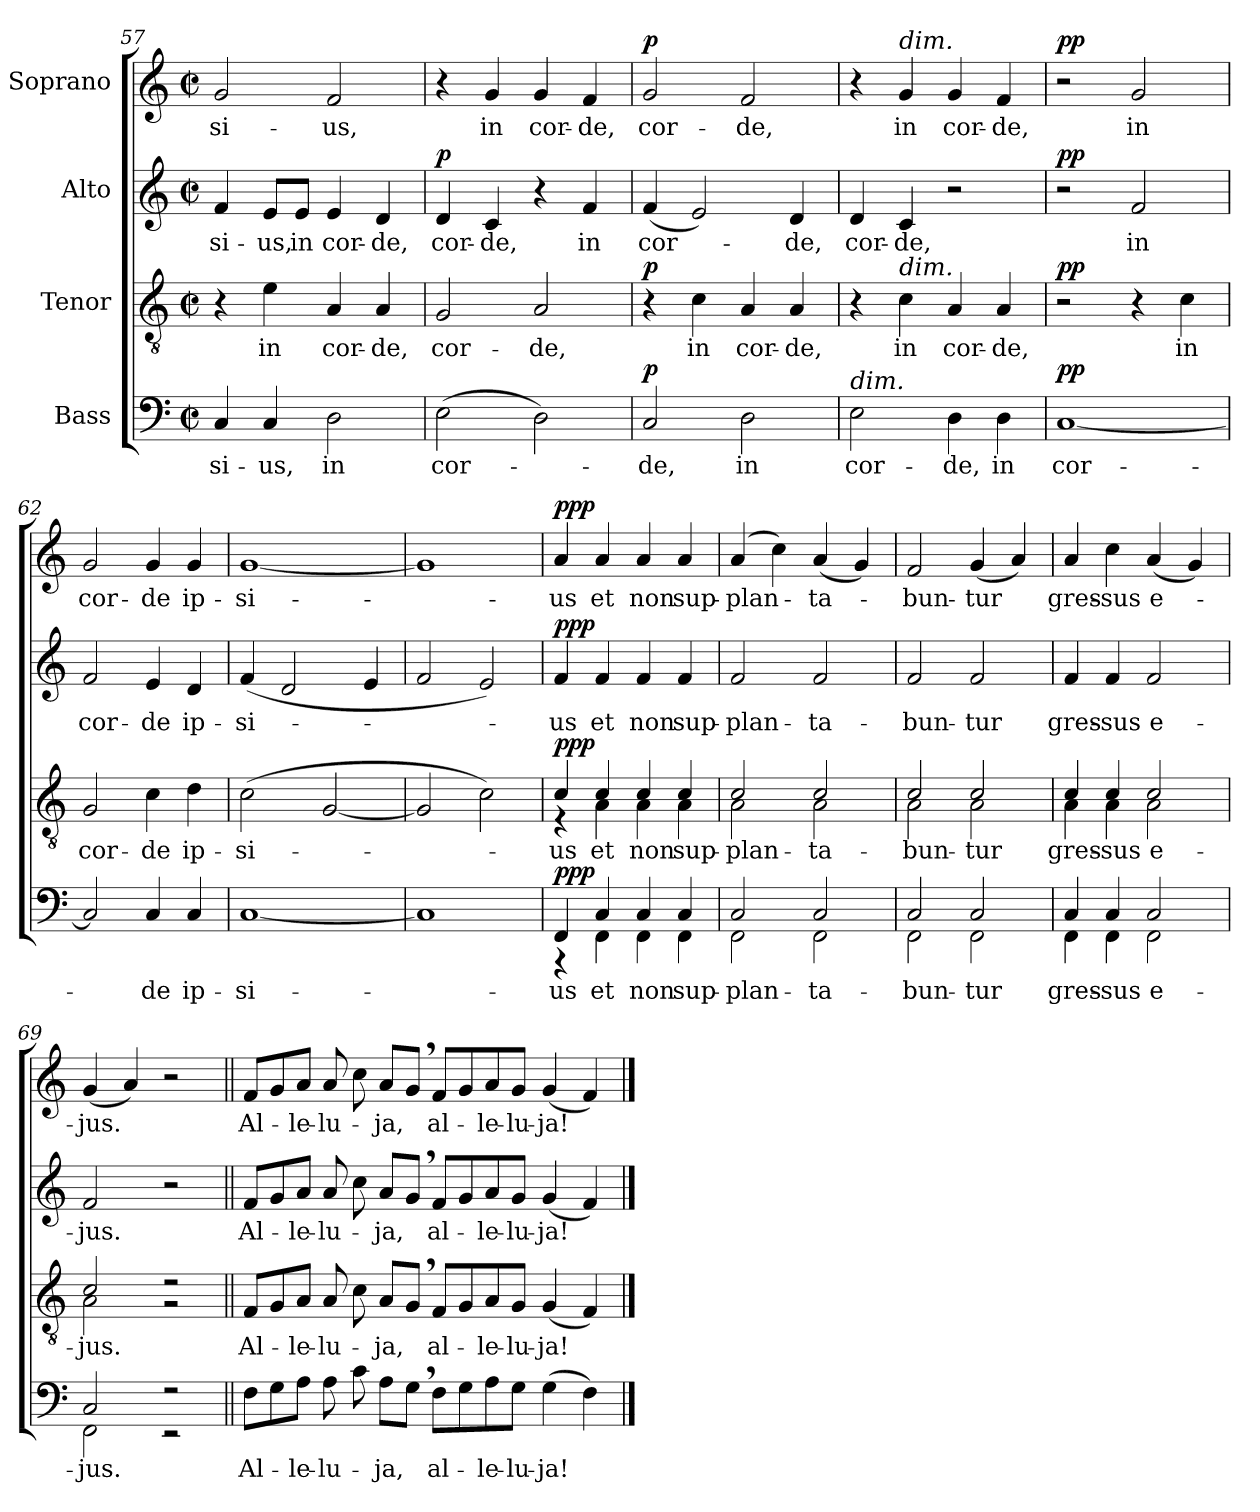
**kern	**text	**dynam	**kern	**text	**dynam	**kern	**text	**dynam	**kern	**text	**dynam
*part4	*part4	*part4	*part3	*part3	*part3	*part2	*part2	*part2	*part1	*part1	*part1
*staff4	*staff4	*staff4	*staff3	*staff3	*staff3	*staff2	*staff2	*staff2	*staff1	*staff1	*staff1
*I"Bass	*	*	*I"Tenor	*	*	*I"Alto	*	*	*I"Soprano	*	*
*clefF4	*	*	*clefGv2	*	*	*clefG2	*	*	*clefG2	*	*
*k[]	*	*	*k[]	*	*	*k[]	*	*	*k[]	*	*
*M2/2	*	*	*M2/2	*	*	*M2/2	*	*	*M2/2	*	*
*met(c|)	*	*	*met(c|)	*	*	*met(c|)	*	*	*met(c|)	*	*
=57	=57	=57	=57	=57	=57	=57	=57	=57	=57	=57	=57
!	!LO:LY:b	!	!	!	!	!	!LO:LY:b	!	!	!LO:LY:b	!
4C/	-si-	.	4r	.	.	4f/	-si-	.	2g/	-si-	.
!	!LO:LY:b	!	!	!LO:LY:b	!	!	!LO:LY:b	!	!	!	!
4C/	-us,	.	4e\	in	.	8e/L	-us,	.	.	.	.
!	!	!	!	!	!	!	!LO:LY:b	!	!	!	!
.	.	.	.	.	.	8e/J	in	.	.	.	.
!	!LO:LY:b	!	!	!LO:LY:b	!	!	!LO:LY:b	!	!	!LO:LY:b	!
2D\	in	.	4A/	cor-	.	4e/	cor-	.	2f/	-us,	.
!	!	!	!	!LO:LY:b	!	!	!LO:LY:b	!	!	!	!
.	.	.	4A/	-de,	.	4d/	-de,	.	.	.	.
=58	=58	=58	=58	=58	=58	=58	=58	=58	=58	=58	=58
!	!LO:LY:b	!	!	!LO:LY:b	!	!	!LO:LY:b	!LO:DY:a	!	!	!
(>2E\	cor-	.	2G/	cor-	.	4d/	cor-	p	4r	.	.
!	!	!	!	!	!	!	!LO:LY:b	!	!	!LO:LY:b	!
.	.	.	.	.	.	4c/	-de,	.	4g/	in	.
!	!	!	!	!LO:LY:b	!	!	!	!	!	!LO:LY:b	!
2D\)	.	.	2A/	-de,	.	4r	.	.	4g/	cor-	.
!	!	!	!	!	!	!	!LO:LY:b	!	!	!LO:LY:b	!
.	.	.	.	.	.	4f/	in	.	4f/	-de,	.
=59	=59	=59	=59	=59	=59	=59	=59	=59	=59	=59	=59
!	!LO:LY:b	!LO:DY:a	!	!	!LO:DY:a	!	!LO:LY:b	!	!	!LO:LY:b	!LO:DY:a
2C/	-de,	p	4r	.	p	(<4f/	cor-	.	2g/	cor-	p
!	!	!	!	!LO:LY:b	!	!	!	!	!	!	!
.	.	.	4c\	in	.	2e/)	.	.	.	.	.
!	!LO:LY:b	!	!	!LO:LY:b	!	!	!	!	!	!LO:LY:b	!
2D\	in	.	4A/	cor-	.	.	.	.	2f/	-de,	.
!	!	!	!	!LO:LY:b	!	!	!LO:LY:b	!	!	!	!
.	.	.	4A/	-de,	.	4d/	-de,	.	.	.	.
=60	=60	=60	=60	=60	=60	=60	=60	=60	=60	=60	=60
!LO:TX:a:i:t=dim.	!	!	!	!	!	!	!	!	!	!	!
!	!LO:LY:b	!	!	!	!	!	!LO:LY:b	!	!	!	!
2E\	cor-	.	4r	.	.	4d/	cor-	.	4r	.	.
!	!	!	!	!	!	!	!	!	!LO:TX:a:i:t=dim.	!	!
!	!	!	!LO:TX:a:i:t=dim.	!	!	!	!	!	!	!	!
!	!	!	!	!LO:LY:b	!	!	!LO:LY:b	!	!	!LO:LY:b	!
.	.	.	4c\	in	.	4c/	-de,	.	4g/	in	.
!	!LO:LY:b	!	!	!LO:LY:b	!	!	!	!	!	!LO:LY:b	!
4D\	-de,	.	4A/	cor-	.	2r	.	.	4g/	cor-	.
!	!LO:LY:b	!	!	!LO:LY:b	!	!	!	!	!	!LO:LY:b	!
4D\	in	.	4A/	-de,	.	.	.	.	4f/	-de,	.
=61	=61	=61	=61	=61	=61	=61	=61	=61	=61	=61	=61
!	!LO:LY:b	!LO:DY:a	!	!	!LO:DY:a	!	!	!LO:DY:a	!	!	!LO:DY:a
[1C	cor-	pp	2r	.	pp	2r	.	pp	2r	.	pp
!	!	!	!	!	!	!	!LO:LY:b	!	!	!LO:LY:b	!
.	.	.	4r	.	.	2f/	in	.	2g/	in	.
!	!	!	!	!LO:LY:b	!	!	!	!	!	!	!
.	.	.	4c\	in	.	.	.	.	.	.	.
=62	=62	=62	=62	=62	=62	=62	=62	=62	=62	=62	=62
!	!LO:LY:b	!	!	!LO:LY:b	!	!	!LO:LY:b	!	!	!LO:LY:b	!
2C/]	-­	.	2G/	cor-	.	2f/	cor-	.	2g/	cor-	.
!	!LO:LY:b	!	!	!LO:LY:b	!	!	!LO:LY:b	!	!	!LO:LY:b	!
4C/	de	.	4c\	-de	.	4e/	-de	.	4g/	-de	.
!	!LO:LY:b	!	!	!LO:LY:b	!	!	!LO:LY:b	!	!	!LO:LY:b	!
4C/	ip-	.	4d\	ip-	.	4d/	ip-	.	4g/	ip-	.
!!LO:LB:g=z
=63	=63	=63	=63	=63	=63	=63	=63	=63	=63	=63	=63
!	!LO:LY:b	!	!	!LO:LY:b	!	!	!LO:LY:b	!	!	!LO:LY:b	!
[1C	-si-	.	(>2c\	-si-	.	(>4f/	-si-	.	[1g	-si-	.
.	.	.	.	.	.	2d/	.	.	.	.	.
.	.	.	[2G/	.	.	.	.	.	.	.	.
.	.	.	.	.	.	4e/	.	.	.	.	.
=64	=64	=64	=64	=64	=64	=64	=64	=64	=64	=64	=64
!	!LO:LY:b	!	!	!LO:LY:b	!	!	!LO:LY:b	!	!	!LO:LY:b	!
1C]	-­-	.	2G/]	-­-	.	2f/	-­-	.	1g]	-­-	.
.	.	.	2c\)	.	.	2e/)	.	.	.	.	.
=65	=65	=65	=65	=65	=65	=65	=65	=65	=65	=65	=65
!	!LO:LY:b	!LO:DY:a	!	!LO:LY:b	!LO:DY:a	!	!LO:LY:b	!LO:DY:a	!	!LO:LY:b	!LO:DY:a
*^	*	*	*^	*	*	*	*	*	*	*	*
4FF/	4r	-us	ppp	4c/	4r	-us	ppp	4f/	-us	ppp	4a/	-us	ppp
!	!	!LO:LY:b	!	!	!	!LO:LY:b	!	!	!LO:LY:b	!	!	!LO:LY:b	!
4C/	4FF\	et	.	4c/	4A\	et	.	4f/	et	.	4a/	et	.
!	!	!LO:LY:b	!	!	!	!LO:LY:b	!	!	!LO:LY:b	!	!	!LO:LY:b	!
4C/	4FF\	non	.	4c/	4A\	non	.	4f/	non	.	4a/	non	.
!	!	!LO:LY:b	!	!	!	!LO:LY:b	!	!	!LO:LY:b	!	!	!LO:LY:b	!
4C/	4FF\	sup-	.	4c/	4A\	sup-	.	4f/	sup-	.	4a/	sup-	.
=66	=66	=66	=66	=66	=66	=66	=66	=66	=66	=66	=66	=66	=66
!	!	!LO:LY:b	!	!	!	!LO:LY:b	!	!	!LO:LY:b	!	!	!LO:LY:b	!
2C/	2FF\	-plan-	.	2c/	2A\	-plan-	.	2f/	-plan-	.	(>4a/	-plan-	.
.	.	.	.	.	.	.	.	.	.	.	4cc\)	.	.
!	!	!LO:LY:b	!	!	!	!LO:LY:b	!	!	!LO:LY:b	!	!	!LO:LY:b	!
2C/	2FF\	-ta-	.	2c/	2A\	-ta-	.	2f/	-ta-	.	(<4a/	-ta-	.
.	.	.	.	.	.	.	.	.	.	.	4g/)	.	.
=67	=67	=67	=67	=67	=67	=67	=67	=67	=67	=67	=67	=67	=67
!	!	!LO:LY:b	!	!	!	!LO:LY:b	!	!	!LO:LY:b	!	!	!LO:LY:b	!
2C/	2FF\	-bun-	.	2c/	2A\	-bun-	.	2f/	-bun-	.	2f/	-bun-	.
!	!	!LO:LY:b	!	!	!	!LO:LY:b	!	!	!LO:LY:b	!	!	!LO:LY:b	!
2C/	2FF\	-tur	.	2c/	2A\	-tur	.	2f/	-tur	.	(<4g/	-tur	.
.	.	.	.	.	.	.	.	.	.	.	4a/)	.	.
=68	=68	=68	=68	=68	=68	=68	=68	=68	=68	=68	=68	=68	=68
!	!	!LO:LY:b	!	!	!	!LO:LY:b	!	!	!LO:LY:b	!	!	!LO:LY:b	!
4C/	4FF\	gres-	.	4c/	4A\	gres-	.	4f/	gres-	.	4a/	gres-	.
!	!	!LO:LY:b	!	!	!	!LO:LY:b	!	!	!LO:LY:b	!	!	!LO:LY:b	!
4C/	4FF\	-sus	.	4c/	4A\	-sus	.	4f/	-sus	.	4cc\	-sus	.
!	!	!LO:LY:b	!	!	!	!LO:LY:b	!	!	!LO:LY:b	!	!	!LO:LY:b	!
2C/	2FF\	e-	.	2c/	2A\	e-	.	2f/	e-	.	(<4a/	e-	.
.	.	.	.	.	.	.	.	.	.	.	4g/)	.	.
=69	=69	=69	=69	=69	=69	=69	=69	=69	=69	=69	=69	=69	=69
!	!	!LO:LY:b	!	!	!	!LO:LY:b	!	!	!LO:LY:b	!	!	!LO:LY:b	!
2C/	2FF\	-jus.	.	2c/	2A\	-jus.	.	2f/	-jus.	.	(<4g/	-jus.	.
.	.	.	.	.	.	.	.	.	.	.	4a/)	.	.
2r	2r	.	.	2r	2r	.	.	2r	.	.	2r	.	.
=70||	=70||	=70||	=70||	=70||	=70||	=70||	=70||	=70||	=70||	=70||	=70||	=70||	=70||
!	!	!LO:LY:b	!	!	!	!LO:LY:b	!	!	!LO:LY:b	!	!	!LO:LY:b	!
*v	*v	*	*	*	*	*	*	*	*	*	*	*	*
*	*	*	*v	*v	*	*	*	*	*	*	*	*
8F\L	Al-	.	8F/L	Al-	.	8f/L	Al-	.	8f/L	Al-	.
8G\	.	.	8G/	.	.	8g/	.	.	8g/	.	.
!	!LO:LY:b	!	!	!LO:LY:b	!	!	!LO:LY:b	!	!	!LO:LY:b	!
8A\J	-le-	.	8A/J	-le-	.	8a/J	-le-	.	8a/J	-le-	.
!	!LO:LY:b	!	!	!LO:LY:b	!	!	!LO:LY:b	!	!	!LO:LY:b	!
8A\	-lu-	.	8A/	-lu-	.	8a/	-lu-	.	8a/	-lu-	.
8c\	.	.	8c\	.	.	8cc\	.	.	8cc\	.	.
!	!LO:LY:b	!	!	!LO:LY:b	!	!	!LO:LY:b	!	!	!LO:LY:b	!
8A\L	-ja,	.	8A/L	-ja,	.	8a/L	-ja,	.	8a/L	-ja,	.
8G,\J	.	.	8G,/J	.	.	8g,/J	.	.	8g,/J	.	.
!	!LO:LY:b	!	!	!LO:LY:b	!	!	!LO:LY:b	!	!	!LO:LY:b	!
8F\L	al-	.	8F/L	al-	.	8f/L	al-	.	8f/L	al-	.
8G\	.	.	8G/	.	.	8g/	.	.	8g/	.	.
!	!LO:LY:b	!	!	!LO:LY:b	!	!	!LO:LY:b	!	!	!LO:LY:b	!
8A\	-le-	.	8A/	-le-	.	8a/	-le-	.	8a/	-le-	.
!	!LO:LY:b	!	!	!LO:LY:b	!	!	!LO:LY:b	!	!	!LO:LY:b	!
8G\J	-lu-	.	8G/J	-lu-	.	8g/J	-lu-	.	8g/J	-lu-	.
!	!LO:LY:b	!	!	!LO:LY:b	!	!	!LO:LY:b	!	!	!LO:LY:b	!
(>4G\	-ja!	.	(<4G/	-ja!	.	(<4g/	-ja!	.	(<4g/	-ja!	.
4F\)	.	.	4F/)	.	.	4f/)	.	.	4f/)	.	.
==	==	==	==	==	==	==	==	==	==	==	==
*-	*-	*-	*-	*-	*-	*-	*-	*-	*-	*-	*-
